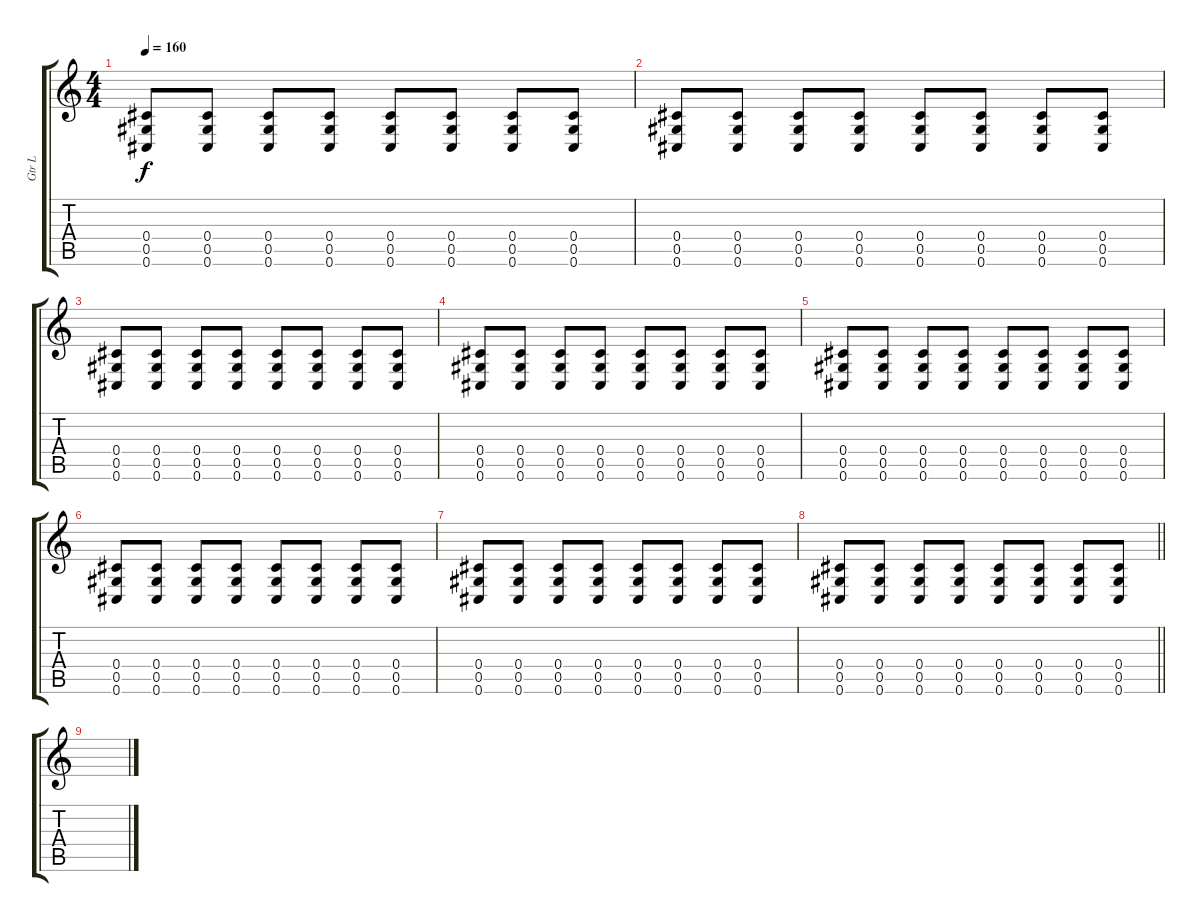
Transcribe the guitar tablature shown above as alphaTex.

\track ("Gtr L" "Gtr L") {instrument distortionguitar}
\staff {score tabs}
\tuning (Eb4 Bb3 Gb3 Db3 Ab2 Db2) {hide}
\ts (4 4)
\tempo 160
\clef g2
\ks c
(0.4 0.5 0.6).8{dy f volume 3} (0.4 0.5 0.6).8 (0.4 0.5 0.6).8 (0.4 0.5 0.6).8 (0.4 0.5 0.6).8 (0.4 0.5 0.6).8 (0.4 0.5 0.6).8 (0.4 0.5 0.6).8 |
(0.4 0.5 0.6).8 (0.4 0.5 0.6).8 (0.4 0.5 0.6).8 (0.4 0.5 0.6).8 (0.4 0.5 0.6).8 (0.4 0.5 0.6).8 (0.4 0.5 0.6).8 (0.4 0.5 0.6).8 |
(0.4 0.5 0.6).8 (0.4 0.5 0.6).8 (0.4 0.5 0.6).8 (0.4 0.5 0.6).8 (0.4 0.5 0.6).8 (0.4 0.5 0.6).8 (0.4 0.5 0.6).8 (0.4 0.5 0.6).8 |
(0.4 0.5 0.6).8 (0.4 0.5 0.6).8 (0.4 0.5 0.6).8 (0.4 0.5 0.6).8 (0.4 0.5 0.6).8 (0.4 0.5 0.6).8 (0.4 0.5 0.6).8 (0.4 0.5 0.6).8 |
(0.4 0.5 0.6).8{volume 0} (0.4 0.5 0.6).8 (0.4 0.5 0.6).8 (0.4 0.5 0.6).8 (0.4 0.5 0.6).8 (0.4 0.5 0.6).8 (0.4 0.5 0.6).8 (0.4 0.5 0.6).8 |
(0.4 0.5 0.6).8 (0.4 0.5 0.6).8 (0.4 0.5 0.6).8 (0.4 0.5 0.6).8 (0.4 0.5 0.6).8 (0.4 0.5 0.6).8 (0.4 0.5 0.6).8 (0.4 0.5 0.6).8 |
(0.4 0.5 0.6).8 (0.4 0.5 0.6).8 (0.4 0.5 0.6).8 (0.4 0.5 0.6).8 (0.4 0.5 0.6).8 (0.4 0.5 0.6).8 (0.4 0.5 0.6).8 (0.4 0.5 0.6).8 |
\barLineRight lightlight
(0.4 0.5 0.6).8 (0.4 0.5 0.6).8 (0.4 0.5 0.6).8 (0.4 0.5 0.6).8 (0.4 0.5 0.6).8 (0.4 0.5 0.6).8 (0.4 0.5 0.6).8 (0.4 0.5 0.6).8 |
\section ("" "")
